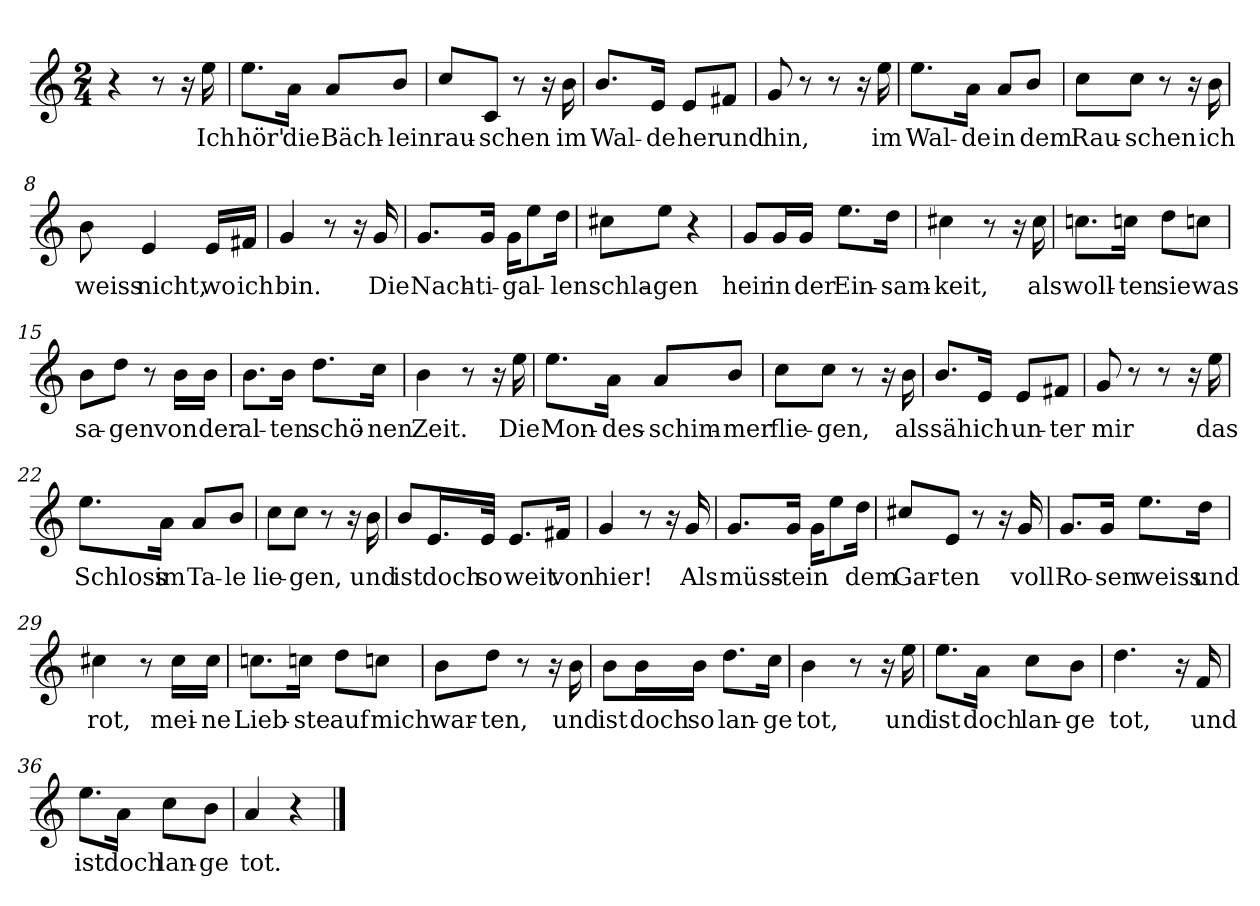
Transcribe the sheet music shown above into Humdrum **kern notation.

**kern	**text
*part1	*part1
*staff1	*staff1
*clefG2	*
*k[]	*
*M2/4	*
=1	=1
4r	.
8r	.
16r	.
!	!LO:LY:b
16ee\	Ich
=2	=2
!	!LO:LY:b
8.ee\L	hör'
!	!LO:LY:b
16a\Jk	die
!	!LO:LY:b
8a/L	Bäch-
!	!LO:LY:b
8b/J	-lein
=3	=3
!	!LO:LY:b
8cc/L	rau-
!	!LO:LY:b
8c/J	-schen
8r	.
16r	.
!	!LO:LY:b
16b\	im
=4	=4
!	!LO:LY:b
8.b/L	Wal-
!	!LO:LY:b
16e/Jk	-de
!	!LO:LY:b
8e/L	her
!	!LO:LY:b
8f#X/J	und
=5	=5
!	!LO:LY:b
8g/	hin,
8r	.
8r	.
16r	.
!	!LO:LY:b
16ee\	im
=6	=6
!	!LO:LY:b
8.ee\L	Wal-
!	!LO:LY:b
16a\Jk	-de
!	!LO:LY:b
8a/L	in
!	!LO:LY:b
8b/J	dem
=7	=7
!	!LO:LY:b
8cc\L	Rau-
!	!LO:LY:b
8cc\J	-schen
8r	.
16r	.
!	!LO:LY:b
16b\	ich
!!LO:LB:g=z
=8	=8
!	!LO:LY:b
8b\	weiss
!	!LO:LY:b
4e/	nicht,
!	!LO:LY:b
16e/LL	wo
!	!LO:LY:b
16f#X/JJ	ich
=9	=9
!	!LO:LY:b
4g/	bin.
8r	.
16r	.
!	!LO:LY:b
16g/	Die
=10	=10
!	!LO:LY:b
8.g/L	Nach-
!	!LO:LY:b
16g/Jk	-ti-
!	!LO:LY:b
16g\KL	-gal-
8ee\	.
!	!LO:LY:b
16dd\Jk	-len
=11	=11
!	!LO:LY:b
8cc#X\L	schla-
!	!LO:LY:b
8ee\J	-gen
4r	.
=12	=12
!	!LO:LY:b
8g/L	heir
!	!LO:LY:b
16g/L	in
!	!LO:LY:b
16g/JJ	der
!	!LO:LY:b
8.ee\L	Ein-
!	!LO:LY:b
16dd\Jk	-sam-
=13	=13
!	!LO:LY:b
4cc#X\	-keit,
8r	.
16r	.
!	!LO:LY:b
16cc#\	als
=14	=14
!	!LO:LY:b
8.ccn\L	woll-
!	!LO:LY:b
16ccn\Jk	-ten
!	!LO:LY:b
8dd\L	sie
!	!LO:LY:b
8ccn\J	was
!!LO:LB:g=z
=15	=15
!	!LO:LY:b
8b\L	sa-
!	!LO:LY:b
8dd\J	-gen
8r	.
!	!LO:LY:b
16b\LL	von
!	!LO:LY:b
16b\JJ	der
=16	=16
!	!LO:LY:b
8.b\L	al-
!	!LO:LY:b
16b\Jk	-ten
!	!LO:LY:b
8.dd\L	schö-
!	!LO:LY:b
16cc\Jk	-nen
=17	=17
!	!LO:LY:b
4b\	Zeit.
8r	.
16r	.
!	!LO:LY:b
16ee\	Die
=18	=18
!	!LO:LY:b
8.ee\L	Mon-
!	!LO:LY:b
16a\Jk	-des-
!	!LO:LY:b
8a/L	-schim-
!	!LO:LY:b
8b/J	-mer
=19	=19
!	!LO:LY:b
8cc\L	flie-
!	!LO:LY:b
8cc\J	-gen,
8r	.
16r	.
!	!LO:LY:b
16b\	als
=20	=20
!	!LO:LY:b
8.b/L	säh
!	!LO:LY:b
16e/Jk	ich
!	!LO:LY:b
8e/L	un-
!	!LO:LY:b
8f#X/J	-ter
=21	=21
!	!LO:LY:b
8g/	mir
8r	.
8r	.
16r	.
!	!LO:LY:b
16ee\	das
!!LO:LB:g=z
=22	=22
!	!LO:LY:b
8.ee\L	Schloss
!	!LO:LY:b
16a\Jk	im
!	!LO:LY:b
8a/L	Ta-
!	!LO:LY:b
8b/J	-le
=23	=23
!	!LO:LY:b
8cc\L	lie-
!	!LO:LY:b
8cc\J	-gen,
8r	.
16r	.
!	!LO:LY:b
16b\	und
=24	=24
!	!LO:LY:b
8b/L	ist
!	!LO:LY:b
16.e/L	doch
!	!LO:LY:b
32e/JJk	so
!	!LO:LY:b
8.e/L	weit
!	!LO:LY:b
16f#X/Jk	von
=25	=25
!	!LO:LY:b
4g/	hier!
8r	.
16r	.
!	!LO:LY:b
16g/	Als
=26	=26
!	!LO:LY:b
8.g/L	müss-
!	!LO:LY:b
16g/Jk	-te
!	!LO:LY:b
16g\KL	in
8ee\	.
!	!LO:LY:b
16dd\Jk	dem
=27	=27
!	!LO:LY:b
8cc#X/L	Gar-
!	!LO:LY:b
8e/J	-ten
8r	.
16r	.
!	!LO:LY:b
16g/	voll
=28	=28
!	!LO:LY:b
8.g/L	Ro-
!	!LO:LY:b
16g/Jk	-sen
!	!LO:LY:b
8.ee\L	weiss
!	!LO:LY:b
16dd\Jk	und
!!LO:LB:g=z
=29	=29
!	!LO:LY:b
4cc#X\	rot,
8r	.
!	!LO:LY:b
16cc#\LL	mei-
!	!LO:LY:b
16cc#\JJ	-ne
=30	=30
!	!LO:LY:b
8.ccn\L	Lieb-
!	!LO:LY:b
16ccn\Jk	-ste
!	!LO:LY:b
8dd\L	auf
!	!LO:LY:b
8ccn\J	mich
=31	=31
!	!LO:LY:b
8b\L	war-
!	!LO:LY:b
8dd\J	-ten,
8r	.
16r	.
!	!LO:LY:b
16b\	und
=32	=32
!	!LO:LY:b
8b\L	ist
!	!LO:LY:b
16b\L	doch
!	!LO:LY:b
16b\JJ	so
!	!LO:LY:b
8.dd\L	lan-
!	!LO:LY:b
16cc\Jk	-ge
=33	=33
!	!LO:LY:b
4b\	tot,
8r	.
16r	.
!	!LO:LY:b
16ee\	und
=34	=34
!	!LO:LY:b
8.ee\L	ist
!	!LO:LY:b
16a\Jk	doch
!	!LO:LY:b
8cc\L	lan-
!	!LO:LY:b
8b\J	-ge
=35	=35
!	!LO:LY:b
4.dd\	tot,
16r	.
!	!LO:LY:b
16f/	und
=36	=36
!	!LO:LY:b
8.ee\L	ist
!	!LO:LY:b
16a\Jk	doch
!	!LO:LY:b
8cc\L	lan-
!	!LO:LY:b
8b\J	-ge
!!LO:LB:g=z
=37	=37
!	!LO:LY:b
4a/	tot.
4r	.
==	==
*-	*-
